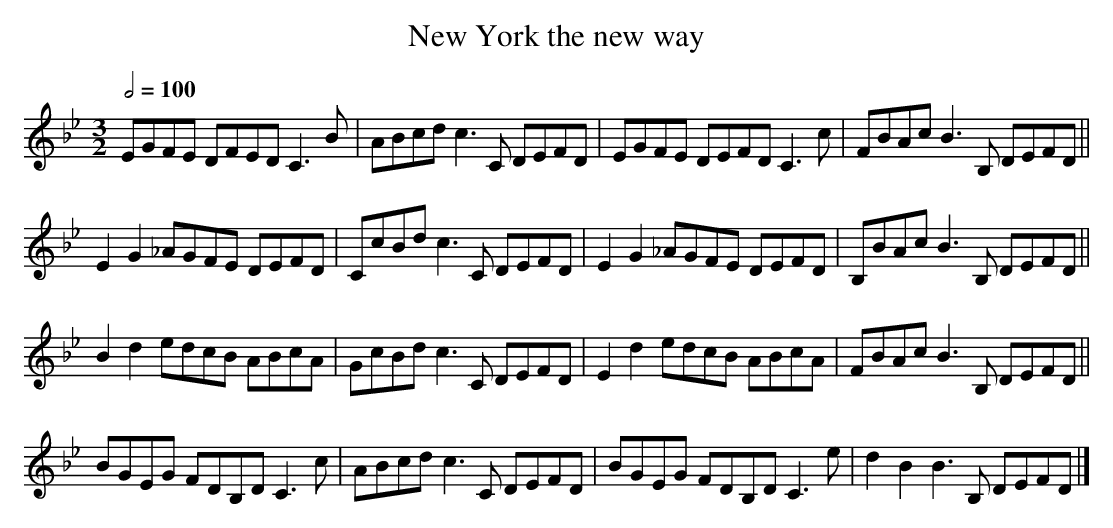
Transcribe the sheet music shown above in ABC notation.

X:1
T:New York the new way
M:3/2
L:1/8
Q:1/2=100
K:Bb
EGFE DFED C3B|ABcd c3C DEFD|EGFE DEFD C3c|FBAc B3B, DEFD||
E2G2_AGFE DEFD|CcBd c3C DEFD|E2G2_AGFE DEFD|B,BAc B3B, DEFD||
B2d2 edcB ABcA|GcBd c3C DEFD|E2d2edcB ABcA|FBAcB3B, DEFD||
BGEG FDB,D C3c|ABcdc3C DEFD|BGEG FDB,D C3e|d2B2B3B, DEFD|]
